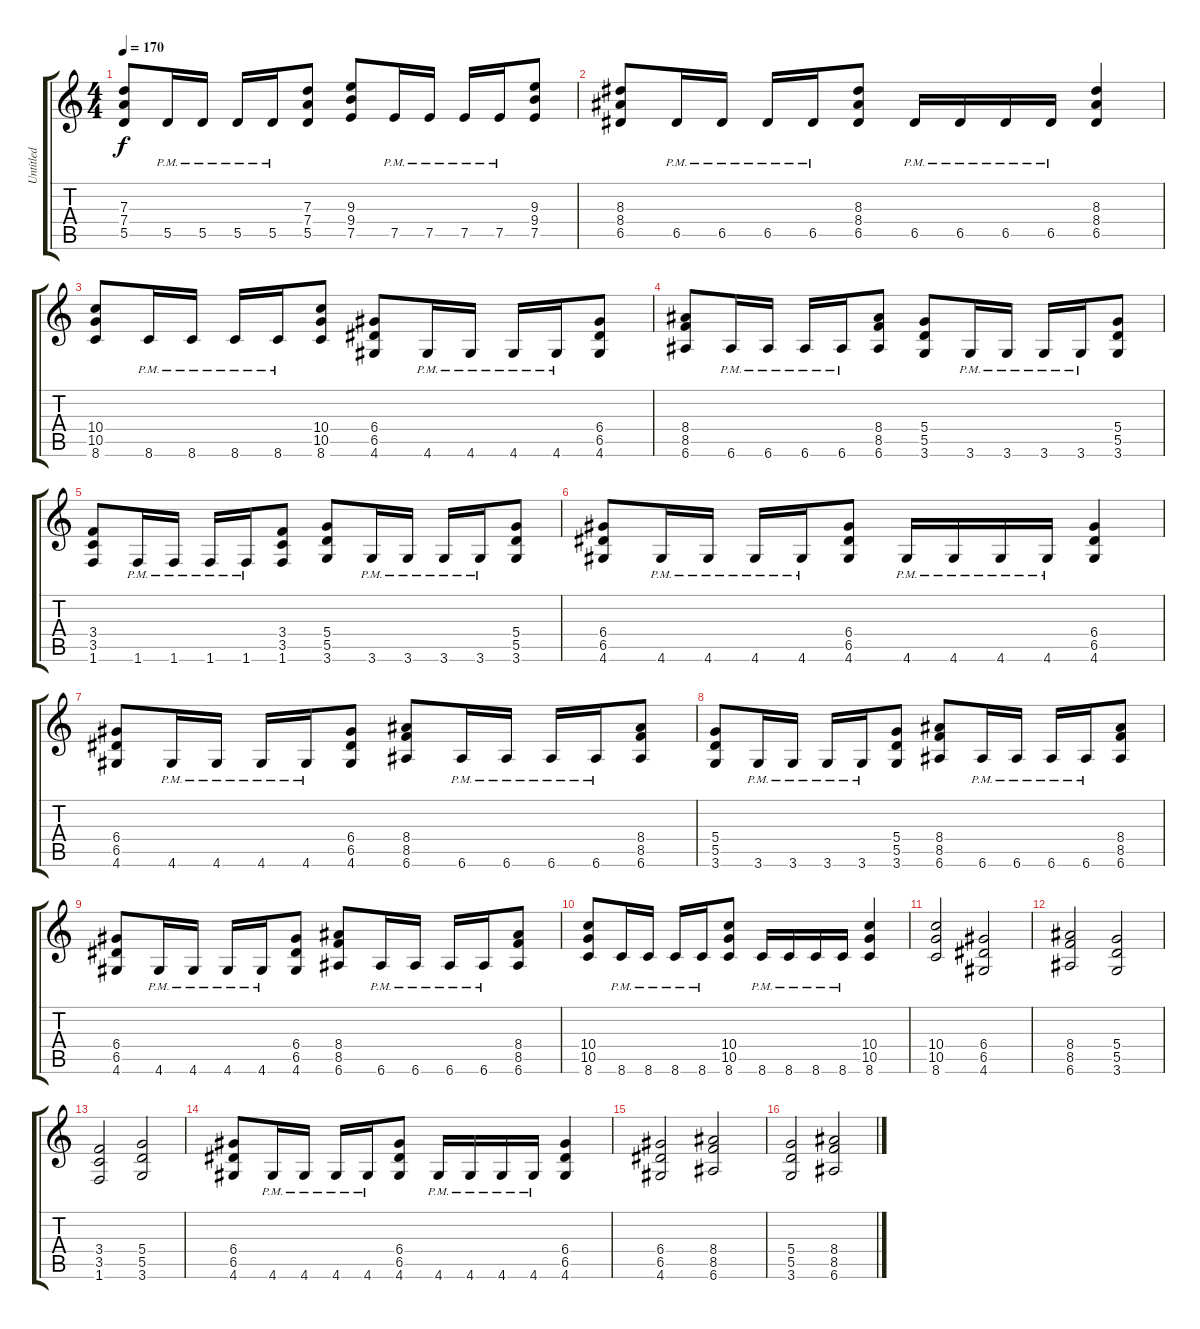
\track ("Untitled" "Untitled") {instrument overdrivenguitar}
\staff {score tabs}
\tuning (E4 B3 G3 D3 A2 E2) {hide}
\ts (4 4)
\tempo 170
\clef g2
\ks c
(7.3 7.4 5.5).8{dy f} 5.5{pm}.16 5.5{pm}.16 5.5{pm}.16 5.5{pm}.16 (7.3 7.4 5.5).8 (9.3 9.4 7.5).8 7.5{pm}.16 7.5{pm}.16 7.5{pm}.16 7.5{pm}.16 (9.3 9.4 7.5).8 |
(8.3 8.4 6.5).8 6.5{pm}.16 6.5{pm}.16 6.5{pm}.16 6.5{pm}.16 (8.3 8.4 6.5).8 6.5{pm}.16 6.5{pm}.16 6.5{pm}.16 6.5{pm}.16 (8.3 8.4 6.5).4 |
(10.4 10.5 8.6).8 8.6{pm}.16 8.6{pm}.16 8.6{pm}.16 8.6{pm}.16 (10.4 10.5 8.6).8 (6.4 6.5 4.6).8 4.6{pm}.16 4.6{pm}.16 4.6{pm}.16 4.6{pm}.16 (6.4 6.5 4.6).8 |
(8.4 8.5 6.6).8 6.6{pm}.16 6.6{pm}.16 6.6{pm}.16 6.6{pm}.16 (8.4 8.5 6.6).8 (5.4 5.5 3.6).8 3.6{pm}.16 3.6{pm}.16 3.6{pm}.16 3.6{pm}.16 (5.4 5.5 3.6).8 |
(3.4 3.5 1.6).8 1.6{pm}.16 1.6{pm}.16 1.6{pm}.16 1.6{pm}.16 (3.4 3.5 1.6).8 (5.4 5.5 3.6).8 3.6{pm}.16 3.6{pm}.16 3.6{pm}.16 3.6{pm}.16 (5.4 5.5 3.6).8 |
(6.4 6.5 4.6).8 4.6{pm}.16 4.6{pm}.16 4.6{pm}.16 4.6{pm}.16 (6.4 6.5 4.6).8 4.6{pm}.16 4.6{pm}.16 4.6{pm}.16 4.6{pm}.16 (6.4 6.5 4.6).4 |
(6.4 6.5 4.6).8 4.6{pm}.16 4.6{pm}.16 4.6{pm}.16 4.6{pm}.16 (6.4 6.5 4.6).8 (8.4 8.5 6.6).8 6.6{pm}.16 6.6{pm}.16 6.6{pm}.16 6.6{pm}.16 (8.4 8.5 6.6).8 |
(5.4 5.5 3.6).8 3.6{pm}.16 3.6{pm}.16 3.6{pm}.16 3.6{pm}.16 (5.4 5.5 3.6).8 (8.4 8.5 6.6).8 6.6{pm}.16 6.6{pm}.16 6.6{pm}.16 6.6{pm}.16 (8.4 8.5 6.6).8 |
(6.4 6.5 4.6).8 4.6{pm}.16 4.6{pm}.16 4.6{pm}.16 4.6{pm}.16 (6.4 6.5 4.6).8 (8.4 8.5 6.6).8 6.6{pm}.16 6.6{pm}.16 6.6{pm}.16 6.6{pm}.16 (8.4 8.5 6.6).8 |
(10.4 10.5 8.6).8 8.6{pm}.16 8.6{pm}.16 8.6{pm}.16 8.6{pm}.16 (10.4 10.5 8.6).8 8.6{pm}.16 8.6{pm}.16 8.6{pm}.16 8.6{pm}.16 (10.4 10.5 8.6).4 |
(10.4 10.5 8.6).2 (6.4 6.5 4.6).2 |
(8.4 8.5 6.6).2 (5.4 5.5 3.6).2 |
(3.4 3.5 1.6).2 (5.4 5.5 3.6).2 |
(6.4 6.5 4.6).8 4.6{pm}.16 4.6{pm}.16 4.6{pm}.16 4.6{pm}.16 (6.4 6.5 4.6).8 4.6{pm}.16 4.6{pm}.16 4.6{pm}.16 4.6{pm}.16 (6.4 6.5 4.6).4 |
(6.4 6.5 4.6).2 (8.4 8.5 6.6).2 |
(5.4 5.5 3.6).2 (8.4 8.5 6.6).2
